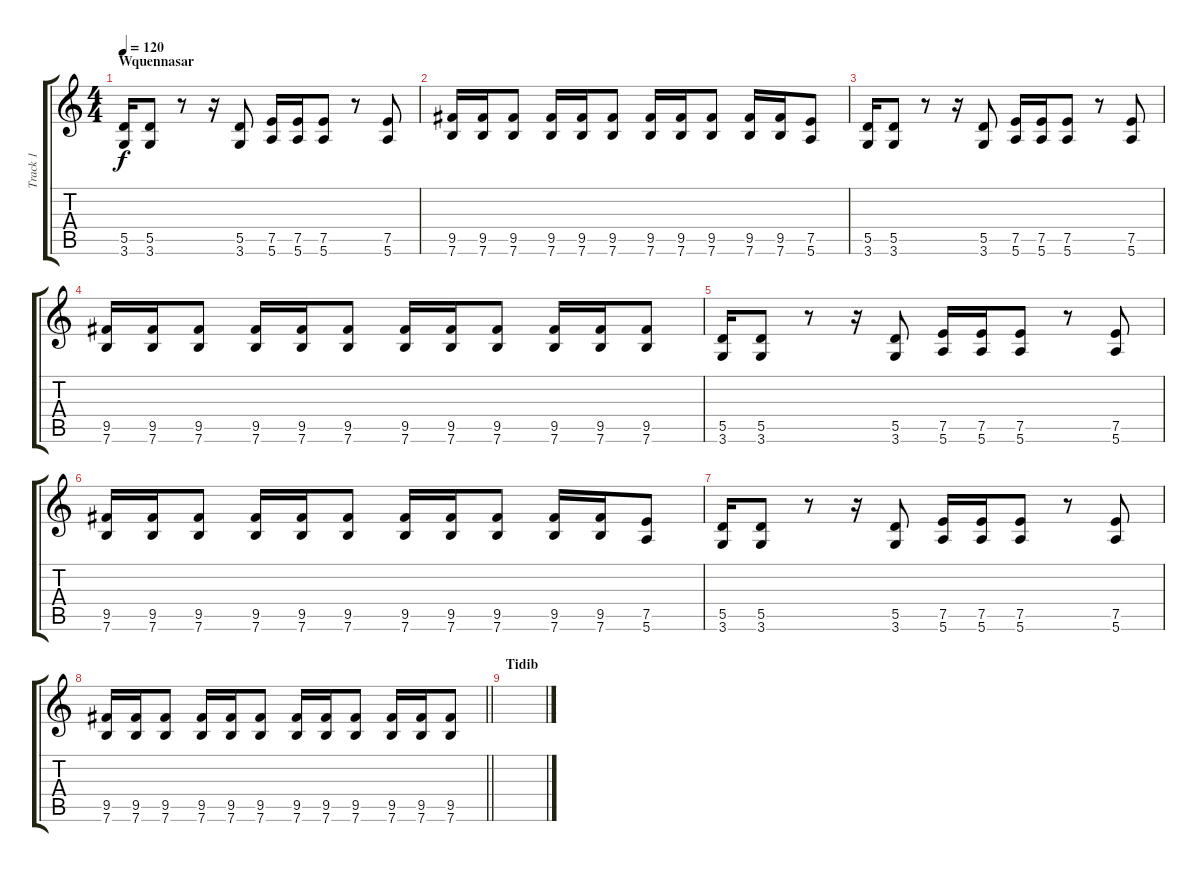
\track ("Track 1" "Track 1") {instrument electricguitarjazz}
\staff {score tabs}
\tuning (E4 B3 G3 D3 A2 E2) {hide}
\ts (4 4)
\section ("" "Wquennasar")
\tempo 120
\clef g2
\ks c
(5.5 3.6).16{dy f volume 13 balance 8 instrument distortionguitar} (5.5 3.6).8 r.8 r.16 (5.5 3.6).8 (7.5 5.6).16 (7.5 5.6).16 (7.5 5.6).8 r.8 (7.5 5.6).8 |
(9.5 7.6).16 (9.5 7.6).16 (9.5 7.6).8 (9.5 7.6).16 (9.5 7.6).16 (9.5 7.6).8 (9.5 7.6).16 (9.5 7.6).16 (9.5 7.6).8 (9.5 7.6).16 (9.5 7.6).16 (7.5 5.6).8 |
(5.5 3.6).16 (5.5 3.6).8 r.8 r.16 (5.5 3.6).8 (7.5 5.6).16 (7.5 5.6).16 (7.5 5.6).8 r.8 (7.5 5.6).8 |
(9.5 7.6).16 (9.5 7.6).16 (9.5 7.6).8 (9.5 7.6).16 (9.5 7.6).16 (9.5 7.6).8 (9.5 7.6).16 (9.5 7.6).16 (9.5 7.6).8 (9.5 7.6).16 (9.5 7.6).16 (9.5 7.6).8 |
(5.5 3.6).16 (5.5 3.6).8 r.8 r.16 (5.5 3.6).8 (7.5 5.6).16 (7.5 5.6).16 (7.5 5.6).8 r.8 (7.5 5.6).8 |
(9.5 7.6).16 (9.5 7.6).16 (9.5 7.6).8 (9.5 7.6).16 (9.5 7.6).16 (9.5 7.6).8 (9.5 7.6).16 (9.5 7.6).16 (9.5 7.6).8 (9.5 7.6).16 (9.5 7.6).16 (7.5 5.6).8 |
(5.5 3.6).16 (5.5 3.6).8 r.8 r.16 (5.5 3.6).8 (7.5 5.6).16 (7.5 5.6).16 (7.5 5.6).8 r.8 (7.5 5.6).8 |
\barLineRight lightlight
(9.5 7.6).16 (9.5 7.6).16 (9.5 7.6).8 (9.5 7.6).16 (9.5 7.6).16 (9.5 7.6).8 (9.5 7.6).16 (9.5 7.6).16 (9.5 7.6).8 (9.5 7.6).16 (9.5 7.6).16 (9.5 7.6).8 |
\section ("" "Tidib")
